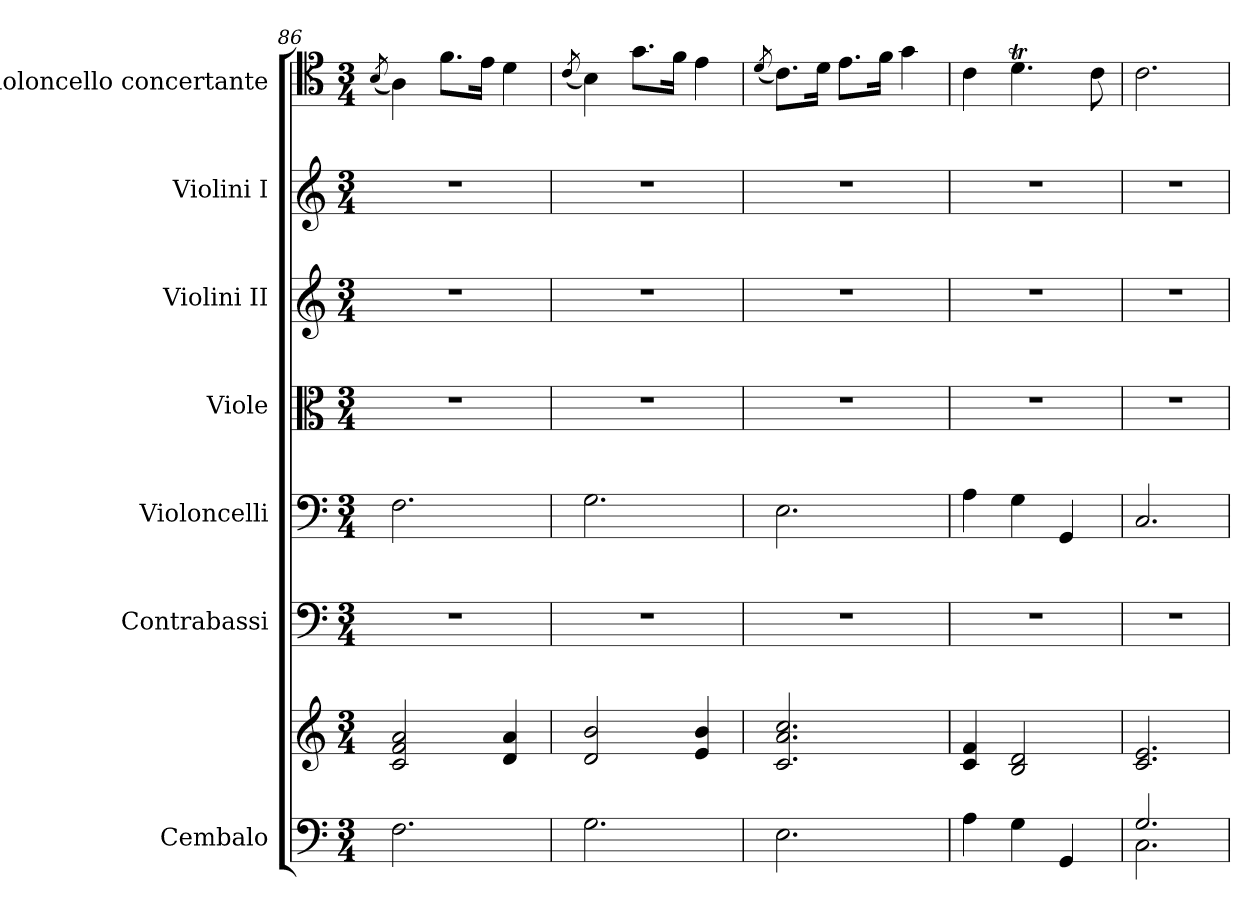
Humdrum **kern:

**kern	**kern	**kern	**kern	**kern	**kern	**kern	**kern
*part7	*part7	*part6	*part5	*part4	*part3	*part2	*part1
*staff8	*staff7	*staff6	*staff5	*staff4	*staff3	*staff2	*staff1
*I"Cembalo	*	*I"Contrabassi	*I"Violoncelli	*I"Viole	*I"Violini II	*I"Violini I	*I"Violoncello  concertante
*I'Cbl.	*	*I'Cb.	*I'Vc.	*I'Vle.	*I'Vln. II	*I'Vln. I	*I'Vc.
*clefF4	*clefG2	*clefF4	*clefF4	*clefC3	*clefG2	*clefG2	*clefC4
*	*	*ITrd7c12	*	*	*	*	*
*k[]	*k[]	*k[]	*k[]	*k[]	*k[]	*k[]	*k[]
*M3/4	*M3/4	*M3/4	*M3/4	*M3/4	*M3/4	*M3/4	*M3/4
=86	=86	=86	=86	=86	=86	=86	=86
.	.	.	.	.	.	.	(<8qB/
2.F\	2c/ 2f/ 2a/	2.r	2.F\	2.r	2.r	2.r	4A\)
.	.	.	.	.	.	.	8.f\L
.	.	.	.	.	.	.	16e\Jk
.	4d/ 4a/	.	.	.	.	.	4d\
=87	=87	=87	=87	=87	=87	=87	=87
.	.	.	.	.	.	.	(<8qc/
2.G\	2d/ 2b/	2.r	2.G\	2.r	2.r	2.r	4B\)
.	.	.	.	.	.	.	8.g\L
.	.	.	.	.	.	.	16f\Jk
.	4e/ 4b/	.	.	.	.	.	4e\
=88	=88	=88	=88	=88	=88	=88	=88
.	.	.	.	.	.	.	(<8qd/
2.E\	2.c/ 2.a/ 2.cc/	2.r	2.E\	2.r	2.r	2.r	8.c\L)
.	.	.	.	.	.	.	16d\Jk
.	.	.	.	.	.	.	8.e\L
.	.	.	.	.	.	.	16f\Jk
.	.	.	.	.	.	.	4g\
=89	=89	=89	=89	=89	=89	=89	=89
4A\	4c/ 4f/	2.r	4A\	2.r	2.r	2.r	4c\
4G\	2B/ 2d/	.	4G\	.	.	.	4.dT\
4GG/	.	.	4GG/	.	.	.	.
.	.	.	.	.	.	.	8c\
=90	=90	=90	=90	=90	=90	=90	=90
*^	*	*	*	*	*	*	*
2.C\	2.G/	2.c/ 2.e/	2.r	2.C/	2.r	2.r	2.r	2.c\
*v	*v	*	*	*	*	*	*	*
=	=	=	=	=	=	=	=
*-	*-	*-	*-	*-	*-	*-	*-
